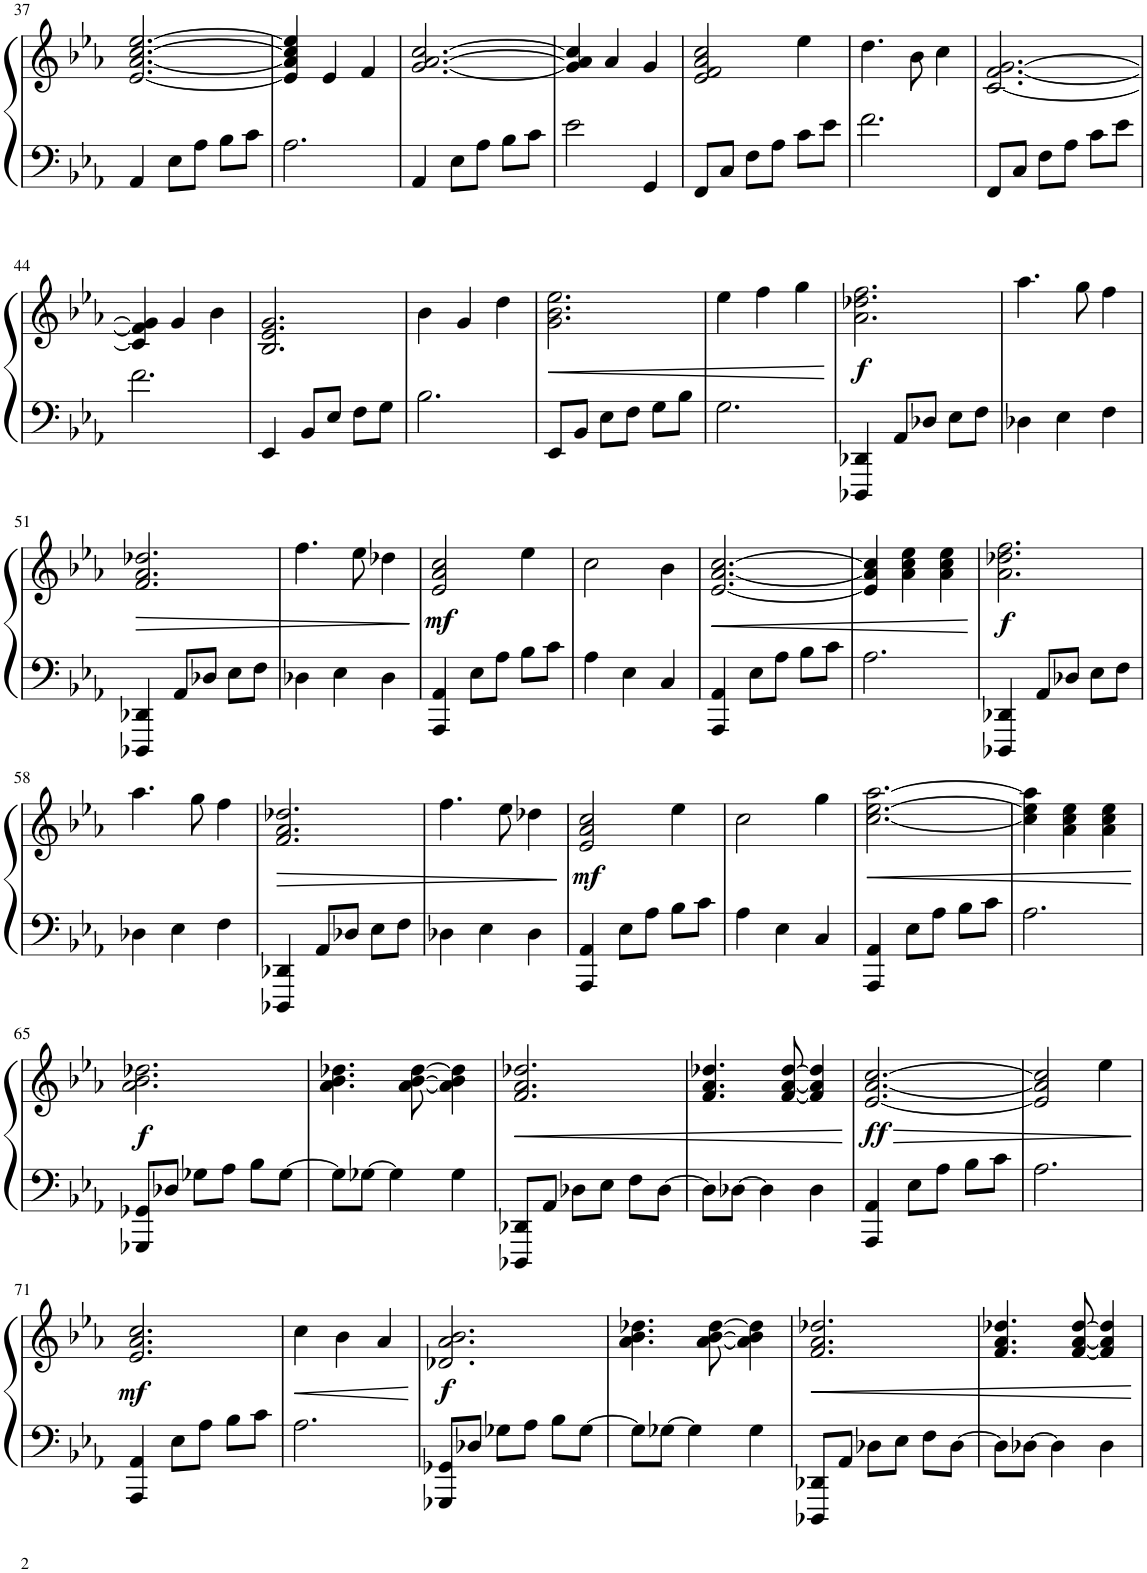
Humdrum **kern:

**kern	**kern	**dynam
*part1	*part1	*part1
*staff2	*staff1	*staff1/2
*I"Piano	*	*
*I'Pno.	*	*
!!LO:PB:g=z
*clefF4	*clefG2	*
*k[b-e-a-]	*k[b-e-a-]	*
*M3/4	*M3/4	*
=37	=37	=37
4AA-/	[2.e-/ [2.a-/ [2.cc/ [2.ee-/	.
8E-\L	.	.
8A-\J	.	.
8B-\L	.	.
8c\J	.	.
=38	=38	=38
2.A-\	4e-/] 4a-/] 4cc/] 4ee-/]	.
.	4e-/	.
.	4f/	.
=39	=39	=39
4AA-/	[2.g/ [2.a-/ [2.cc/	.
8E-\L	.	.
8A-\J	.	.
8B-\L	.	.
8c\J	.	.
=40	=40	=40
2e-\	4g/] 4a-/] 4cc/]	.
.	4a-/	.
4GG/	4g/	.
=41	=41	=41
8FF/L	2e-/ 2f/ 2a-/ 2cc/	.
8C/J	.	.
8F\L	.	.
8A-\J	.	.
8c\L	4ee-\	.
8e-\J	.	.
=42	=42	=42
2.f\	4.dd\	.
.	8b-\	.
.	4cc\	.
=43	=43	=43
8FF/L	[2.c/ [2.f/ [2.g/	.
8C/J	.	.
8F\L	.	.
8A-\J	.	.
8c\L	.	.
8e-\J	.	.
!!LO:LB:g=z
=44	=44	=44
2.f\	4c/] 4f/] 4g/]	.
.	4g/	.
.	4b-\	.
=45	=45	=45
4EE-/	2.B-/ 2.e-/ 2.g/	.
8BB-/L	.	.
8E-/J	.	.
8F\L	.	.
8G\J	.	.
=46	=46	=46
2.B-\	4b-\	.
.	4g/	.
.	4dd\	.
=47	=47	=47
!	!	!LO:HP:b
8EE-/L	2.g\ 2.b-\ 2.ee-\	<
8BB-/J	.	.
8E-\L	.	.
8F\J	.	.
8G\L	.	.
8B-\J	.	.
=48	=48	=48
2.G\	4ee-\	.
.	4ff\	.
.	4gg\	.
.	.	[
=49	=49	=49
!	!	!LO:DY:b
4DDD-X/ 4DD-X/	2.a-\ 2.dd-X\ 2.ff\	f
8AA-/L	.	.
8D-X/J	.	.
8E-\L	.	.
8F\J	.	.
=50	=50	=50
4D-X\	4.aa-\	.
4E-\	.	.
.	8gg\	.
4F\	4ff\	.
!!LO:LB:g=z
=51	=51	=51
!	!	!LO:HP:b
4DDD-X/ 4DD-X/	2.f/ 2.a-/ 2.dd-X/	>
8AA-/L	.	.
8D-X/J	.	.
8E-\L	.	.
8F\J	.	.
=52	=52	=52
4D-X\	4.ff\	.
4E-\	.	.
.	8ee-\	.
4D-\	4dd-X\	.
.	.	]
=53	=53	=53
!	!	!LO:DY:b
4AAA-/ 4AA-/	2e-/ 2a-/ 2cc/	mf
8E-\L	.	.
8A-\J	.	.
8B-\L	4ee-\	.
8c\J	.	.
=54	=54	=54
4A-\	2cc\	.
4E-\	.	.
4C/	4b-\	.
=55	=55	=55
!	!	!LO:HP:b
4AAA-/ 4AA-/	[2.e-/ [2.a-/ [2.cc/	<
8E-\L	.	.
8A-\J	.	.
8B-\L	.	.
8c\J	.	.
=56	=56	=56
2.A-\	4e-/] 4a-/] 4cc/]	.
.	4a-\ 4cc\ 4ee-\	.
.	4a-\ 4cc\ 4ee-\	.
.	.	[
=57	=57	=57
!	!	!LO:DY:b
4DDD-X/ 4DD-X/	2.a-\ 2.dd-X\ 2.ff\	f
8AA-/L	.	.
8D-X/J	.	.
8E-\L	.	.
8F\J	.	.
!!LO:LB:g=z
=58	=58	=58
4D-X\	4.aa-\	.
4E-\	.	.
.	8gg\	.
4F\	4ff\	.
=59	=59	=59
!	!	!LO:HP:b
4DDD-X/ 4DD-X/	2.f/ 2.a-/ 2.dd-X/	>
8AA-/L	.	.
8D-X/J	.	.
8E-\L	.	.
8F\J	.	.
=60	=60	=60
4D-X\	4.ff\	.
4E-\	.	.
.	8ee-\	.
4D-\	4dd-X\	.
.	.	]
=61	=61	=61
!	!	!LO:DY:b
4AAA-/ 4AA-/	2e-/ 2a-/ 2cc/	mf
8E-\L	.	.
8A-\J	.	.
8B-\L	4ee-\	.
8c\J	.	.
=62	=62	=62
4A-\	2cc\	.
4E-\	.	.
4C/	4gg\	.
=63	=63	=63
!	!	!LO:HP:b
4AAA-/ 4AA-/	[2.cc\ [2.ee-\ [2.aa-\	<
8E-\L	.	.
8A-\J	.	.
8B-\L	.	.
8c\J	.	.
=64	=64	=64
2.A-\	4cc\] 4ee-\] 4aa-\]	.
.	4a-\ 4cc\ 4ee-\	.
.	4a-\ 4cc\ 4ee-\	.
.	.	[
!!LO:LB:g=z
=65	=65	=65
!	!	!LO:DY:b
8GGG-X/ 8GG-X/L	2.a-\ 2.b-\ 2.dd-X\	f
8D-X/J	.	.
8G-X\L	.	.
8A-\J	.	.
8B-\L	.	.
[8G-\J	.	.
=66	=66	=66
8G-\L]	4.a-\ 4.b-\ 4.dd-X\	.
[8G-X\J	.	.
4G-\]	.	.
.	[8a-\ [8b-\ [8dd-\	.
4G-\	4a-\] 4b-\] 4dd-\]	.
=67	=67	=67
!	!	!LO:HP:b
8DDD-X/ 8DD-X/L	2.f/ 2.a-/ 2.dd-X/	<
8AA-/J	.	.
8D-X\L	.	.
8E-\J	.	.
8F\L	.	.
[8D-\J	.	.
=68	=68	=68
8D-\L]	4.f/ 4.a-/ 4.dd-X/	.
[8D-X\J	.	.
4D-\]	.	.
.	[8f/ [8a-/ [8dd-/	.
4D-\	4f/] 4a-/] 4dd-/]	.
.	.	[
=69	=69	=69
!	!	!LO:HP:b
!	!	!LO:DY:n=1:b
4AAA-/ 4AA-/	[2.e-/ [2.a-/ [2.cc/	> ff
8E-\L	.	.
8A-\J	.	.
8B-\L	.	.
8c\J	.	.
=70	=70	=70
2.A-\	2e-/] 2a-/] 2cc/]	.
.	4ee-\	.
.	.	]
!!LO:LB:g=z
=71	=71	=71
!	!	!LO:DY:b
4AAA-/ 4AA-/	2.e-/ 2.a-/ 2.cc/	mf
8E-\L	.	.
8A-\J	.	.
8B-\L	.	.
8c\J	.	.
=72	=72	=72
!	!	!LO:HP:b
2.A-\	4cc\	<
.	4b-\	.
.	4a-/	.
.	.	[
=73	=73	=73
!	!	!LO:DY:b
8GGG-X/ 8GG-X/L	2.d-X/ 2.a-/ 2.b-/	f
8D-X/J	.	.
8G-X\L	.	.
8A-\J	.	.
8B-\L	.	.
[8G-\J	.	.
=74	=74	=74
8G-\L]	4.a-\ 4.b-\ 4.dd-X\	.
[8G-X\J	.	.
4G-\]	.	.
.	[8a-\ [8b-\ [8dd-\	.
4G-\	4a-\] 4b-\] 4dd-\]	.
=75	=75	=75
!	!	!LO:HP:b
8DDD-X/ 8DD-X/L	2.f/ 2.a-/ 2.dd-X/	<
8AA-/J	.	.
8D-X\L	.	.
8E-\J	.	.
8F\L	.	.
[8D-\J	.	.
=76	=76	=76
8D-\L]	4.f/ 4.a-/ 4.dd-X/	.
[8D-X\J	.	.
4D-\]	.	.
.	[8f/ [8a-/ [8dd-/	.
4D-\	4f/] 4a-/] 4dd-/]	.
.	.	[
=	=	=
*-	*-	*-
